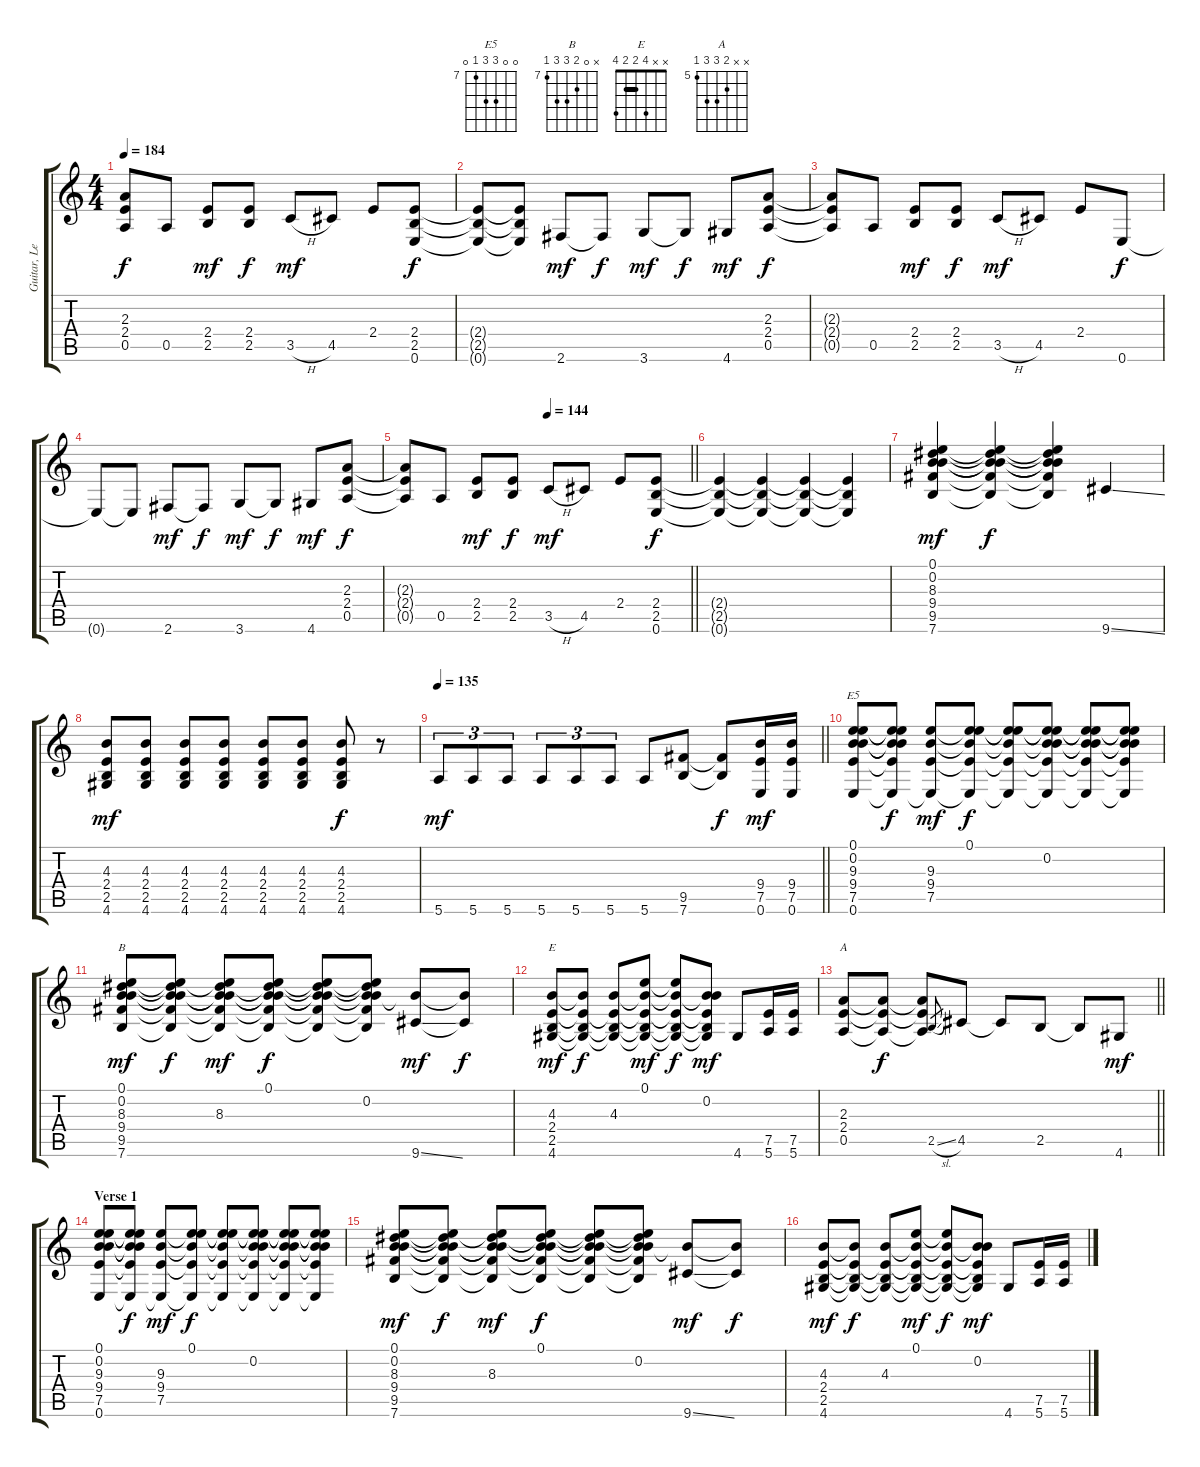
\track ("Guitar, Lead" "Guitar, Le") {instrument overdrivenguitar}
\staff {score tabs}
\tuning (E4 B3 G3 D3 A2 E2) {hide}
\chord ("E5" 0 0 9 9 7 0) {firstfret 7}
\chord ("B" x 0 8 9 9 7) {firstfret 7}
\chord ("E" x x 4 2 2 4) {barre 2}
\chord ("A" x x 6 7 7 5) {firstfret 5}
\ts (4 4)
\tempo 184
\clef g2
\ks c
(2.3{t} 2.4{t} 0.5{t}).8{dy f} 0.5.8 (2.4 2.5).8{dy mf} (2.4 2.5).8{dy f} 3.5{h}.8{dy mf} 4.5.8 2.4.8 (2.4 2.5 0.6).8{dy f} |
(2.4{t} 2.5{t} 0.6{t}).8 (2.4{t} 2.5{t} 0.6{t}).8 2.6.8{dy mf} 2.6{t}.8{dy f} 3.6.8{dy mf} 3.6{t}.8{dy f} 4.6.8{dy mf} (2.3 2.4 0.5).8{dy f} |
(2.3{t} 2.4{t} 0.5{t}).8 0.5.8 (2.4 2.5).8{dy mf} (2.4 2.5).8{dy f} 3.5{h}.8{dy mf} 4.5.8 2.4.8 0.6.8{dy f} |
0.6{t}.8 0.6{t}.8 2.6.8{dy mf} 2.6{t}.8{dy f} 3.6.8{dy mf} 3.6{t}.8{dy f} 4.6.8{dy mf} (2.3 2.4 0.5).8{dy f} |
\tempo (144 0.5)
\barLineRight lightlight
(2.3{t} 2.4{t} 0.5{t}).8 0.5.8 (2.4 2.5).8{dy mf} (2.4 2.5).8{dy f} 3.5{h}.8{dy mf} 4.5.8 2.4.8 (2.4 2.5 0.6).8{dy f} |
(2.4{t} 2.5{t} 0.6{t}).4 (2.4{t} 2.5{t} 0.6{t}).4 (2.4{t} 2.5{t} 0.6{t}).4 (2.4{t} 2.5{t} 0.6{t}).4 |
(0.1 0.2 8.3 9.4 9.5 7.6).4{dy mf} (0.1{t} 0.2{t} 8.3{t} 9.4{t} 9.5{t} 7.6{t}).4{dy f} (0.1{t} 0.2{t} 8.3{t} 9.4{t} 9.5{t} 7.6{t}).4 9.6{ss}.4 |
(4.3 2.4 2.5 4.6).8{dy mf} (4.3 2.4 2.5 4.6).8 (4.3 2.4 2.5 4.6).8 (4.3 2.4 2.5 4.6).8 (4.3 2.4 2.5 4.6).8 (4.3 2.4 2.5 4.6).8 (4.3 2.4 2.5 4.6).8{dy f} r.8 |
\tempo 135
\barLineRight lightlight
5.6.8{tu (3 2) dy mf} 5.6.8{tu (3 2)} 5.6.8{tu (3 2)} 5.6.8{tu (3 2)} 5.6.8{tu (3 2)} 5.6.8{tu (3 2)} 5.6.8 (9.5 7.6).8 (9.5{t} 7.6{t}).8{dy f} (9.4 7.5 0.6).16{dy mf} (9.4 7.5 0.6).16 |
(0.1 0.2 9.3 9.4 7.5 0.6).8{ch "E5"} (0.1{t} 0.2{t} 9.3{t} 9.4{t} 7.5{t} 0.6{t}).8{dy f} (9.3 9.4 7.5 0.6{t}).8{dy mf} (0.1 9.3{t} 9.4{t} 7.5{t} 0.6{t}).8{dy f} (0.1{t} 9.3{t} 9.4{t} 7.5{t} 0.6{t}).8 (0.1{t} 0.2 9.3{t} 9.4{t} 7.5{t} 0.6{t}).8 (0.1{t} 0.2{t} 9.3{t} 9.4{t} 7.5{t} 0.6{t}).8 (0.1{t} 0.2{t} 9.3{t} 9.4{t} 7.5{t} 0.6{t}).8 |
(0.1 0.2 8.3 9.4 9.5 7.6).8{ch "B" dy mf} (0.1{t} 0.2{t} 8.3{t} 9.4{t} 9.5{t} 7.6{t}).8{dy f} (0.1{t} 0.2{t} 8.3 9.4{t} 9.5{t} 7.6{t}).8{dy mf} (0.1 0.2{t} 8.3{t} 9.4{t} 9.5{t} 7.6{t}).8{dy f} (0.1{t} 0.2{t} 8.3{t} 9.4{t} 9.5{t} 7.6{t}).8 (0.1{t} 0.2 8.3{t} 9.4{t} 9.5{t} 7.6{t}).8 (0.2{t} 9.6{ss}).8{dy mf} (0.2{t} 9.6{t}).8{dy f} |
(4.3 2.4 2.5 4.6).8{ch "E" dy mf} (4.3{t} 2.4{t} 2.5{t} 4.6{t}).8{dy f} (4.3 2.4{t} 2.5{t} 4.6{t}).8 (0.1 4.3{t} 2.4{t} 2.5{t} 4.6{t}).8{dy mf} (0.1{t} 4.3{t} 2.4{t} 2.5{t} 4.6{t}).8{dy f} (0.2 4.3{t} 2.4{t} 2.5{t} 4.6{t}).8{dy mf} 4.6.8 (7.5 5.6).16 (7.5 5.6).16 |
\barLineRight lightlight
(2.3 2.4 0.5).8{ch "A"} (2.3{t} 2.4{t} 0.5{t}).8{dy f} (2.3{t} 2.4{t} 0.5{t}).8 2.5{sl}.8{gr} 4.5.8 4.5{t}.8 2.5.8 2.5{t}.8 4.6.8{dy mf} |
\section ("" "Verse 1")
(0.1 0.2 9.3 9.4 7.5 0.6).8 (0.1{t} 0.2{t} 9.3{t} 9.4{t} 7.5{t} 0.6{t}).8{dy f} (9.3 9.4 7.5 0.6{t}).8{dy mf} (0.1 9.3{t} 9.4{t} 7.5{t} 0.6{t}).8{dy f} (0.1{t} 9.3{t} 9.4{t} 7.5{t} 0.6{t}).8 (0.1{t} 0.2 9.3{t} 9.4{t} 7.5{t} 0.6{t}).8 (0.1{t} 0.2{t} 9.3{t} 9.4{t} 7.5{t} 0.6{t}).8 (0.1{t} 0.2{t} 9.3{t} 9.4{t} 7.5{t} 0.6{t}).8 |
(0.1 0.2 8.3 9.4 9.5 7.6).8{dy mf} (0.1{t} 0.2{t} 8.3{t} 9.4{t} 9.5{t} 7.6{t}).8{dy f} (0.1{t} 0.2{t} 8.3 9.4{t} 9.5{t} 7.6{t}).8{dy mf} (0.1 0.2{t} 8.3{t} 9.4{t} 9.5{t} 7.6{t}).8{dy f} (0.1{t} 0.2{t} 8.3{t} 9.4{t} 9.5{t} 7.6{t}).8 (0.1{t} 0.2 8.3{t} 9.4{t} 9.5{t} 7.6{t}).8 (0.2{t} 9.6{ss}).8{dy mf} (0.2{t} 9.6{t}).8{dy f} |
(4.3 2.4 2.5 4.6).8{dy mf} (4.3{t} 2.4{t} 2.5{t} 4.6{t}).8{dy f} (4.3 2.4{t} 2.5{t} 4.6{t}).8 (0.1 4.3{t} 2.4{t} 2.5{t} 4.6{t}).8{dy mf} (0.1{t} 4.3{t} 2.4{t} 2.5{t} 4.6{t}).8{dy f} (0.2 4.3{t} 2.4{t} 2.5{t} 4.6{t}).8{dy mf} 4.6.8 (7.5 5.6).16 (7.5 5.6).16
